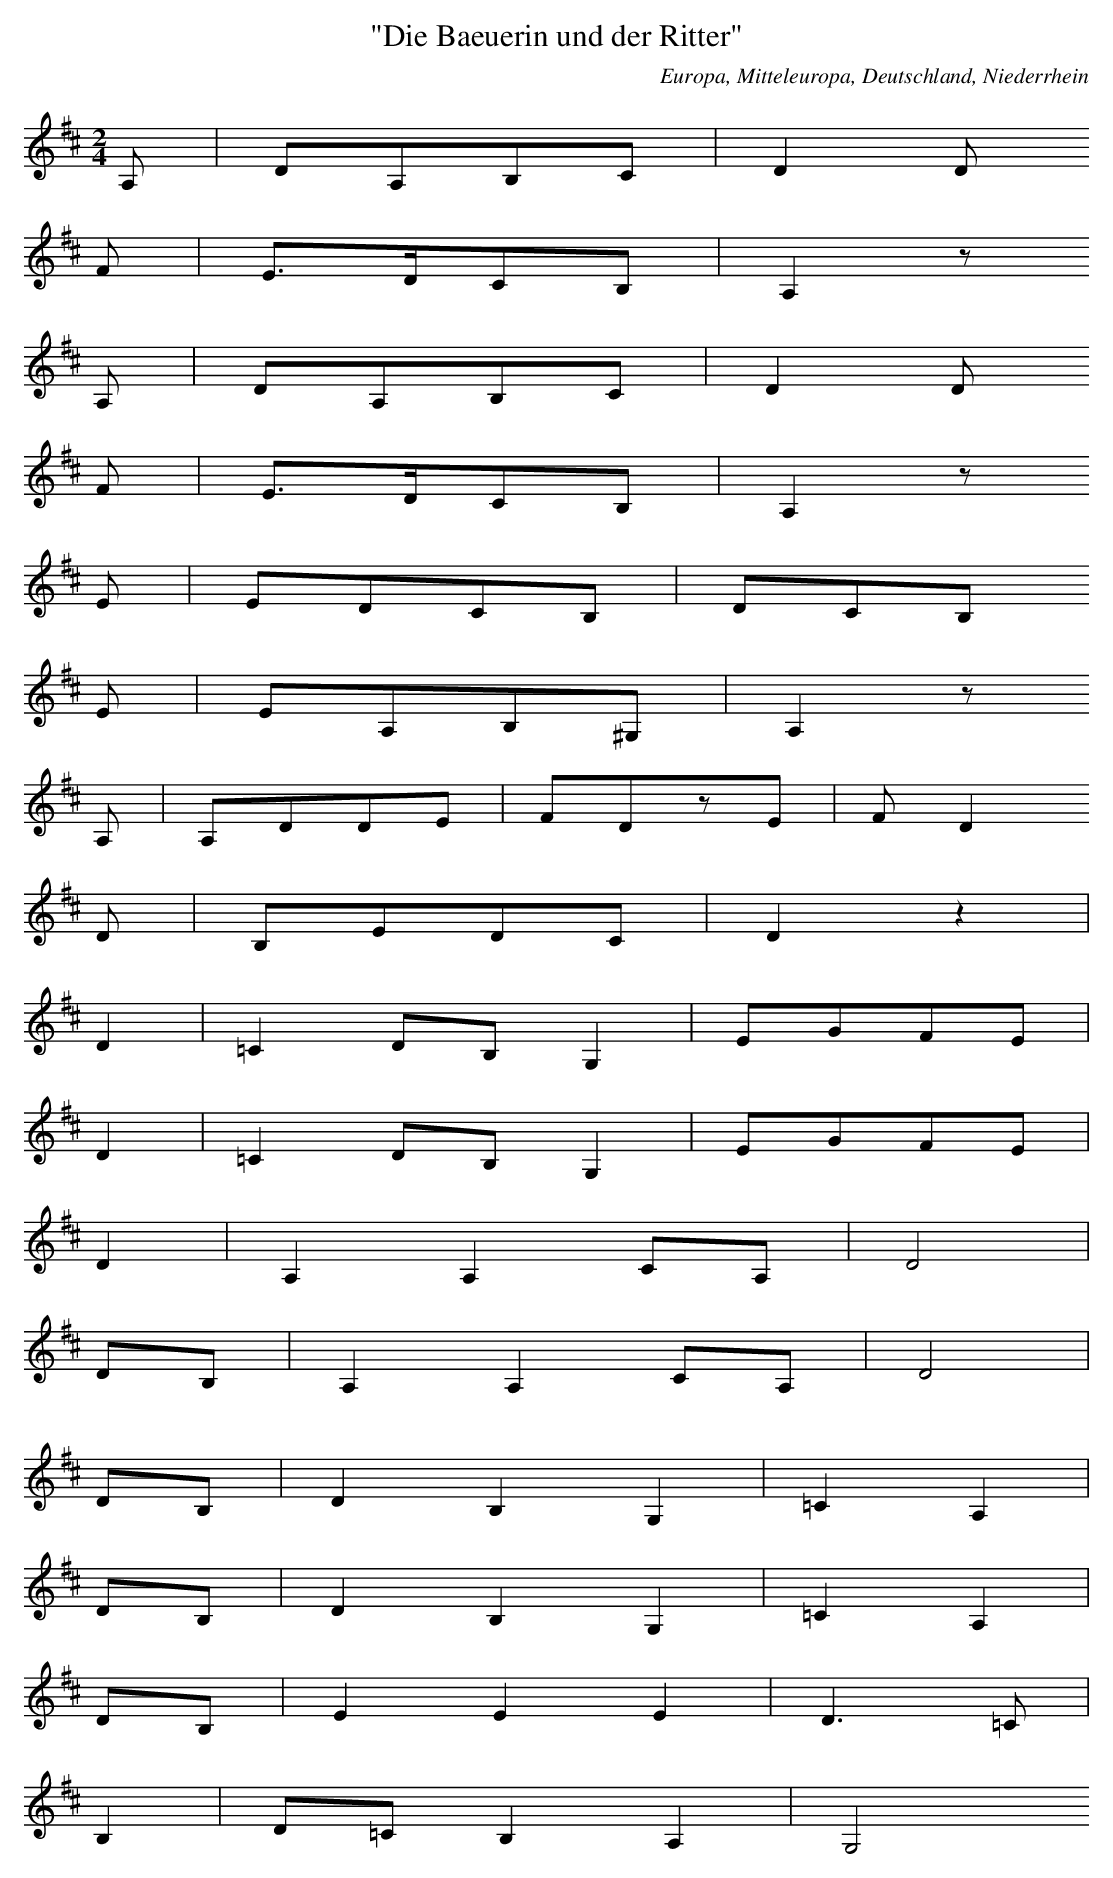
X:1
T: "Die Baeuerin und der Ritter"
O: Europa, Mitteleuropa, Deutschland, Niederrhein
M: 2/4
L: 1/16
K: D
A,2 | D2A,2B,2C2 | D4D2
F2 | E3DC2B,2 | A,4z2
A,2 | D2A,2B,2C2 | D4D2
F2 | E3DC2B,2 | A,4z2
E2 | E2D2C2B,2 | D2C2B,2
E2 | E2A,2B,2^G,2 | A,4z2
A,2 | A,2D2D2E2 | F2D2z2E2 | F2D4
D2 | B,2E2D2C2 | D4z4 |
D4 | =C4D2B,2G,4 | E2G2F2E2 |
D4 | =C4D2B,2G,4 | E2G2F2E2 |
D4 | A,4A,4C2A,2 | D8 |
D2B,2 | A,4A,4C2A,2 | D8 |
D2B,2 | D4B,4G,4 | =C4A,4 |
D2B,2 | D4B,4G,4 | =C4A,4 |
D2B,2 | E4E4E4 | D6=C2 |
B,4 | D2=C2B,4A,4 | G,8
